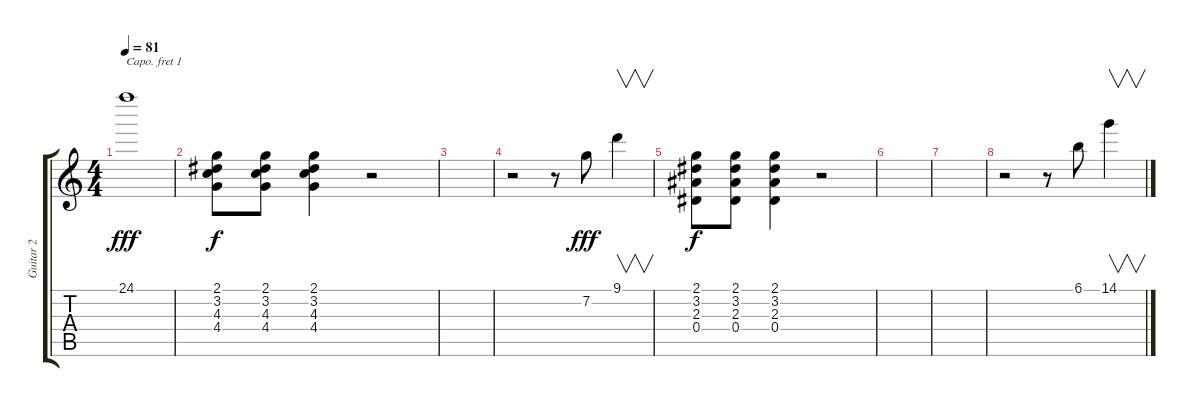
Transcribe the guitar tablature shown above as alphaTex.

\track ("Guitar 2" "Guitar 2") {instrument electricguitarjazz}
\staff {score tabs}
\capo 1
\tuning (E4 B3 G3 D3 A2 E2) {hide}
\ts (4 4)
\tempo 81
\clef g2
\ks c
24.1.1{dy fff} |
(2.1 3.2 4.3 4.4).8{dy f} (2.1 3.2 4.3 4.4).8 (2.1 3.2 4.3 4.4).4 r.2 |
|
r.2 r.8 7.2.8{dy fff} 9.1.4{v} |
(2.1 3.2 2.3 0.4).8{dy f} (2.1 3.2 2.3 0.4).8 (2.1 3.2 2.3 0.4).4 r.2 |
|
|
r.2 r.8 6.1.8 14.1.4{v}
